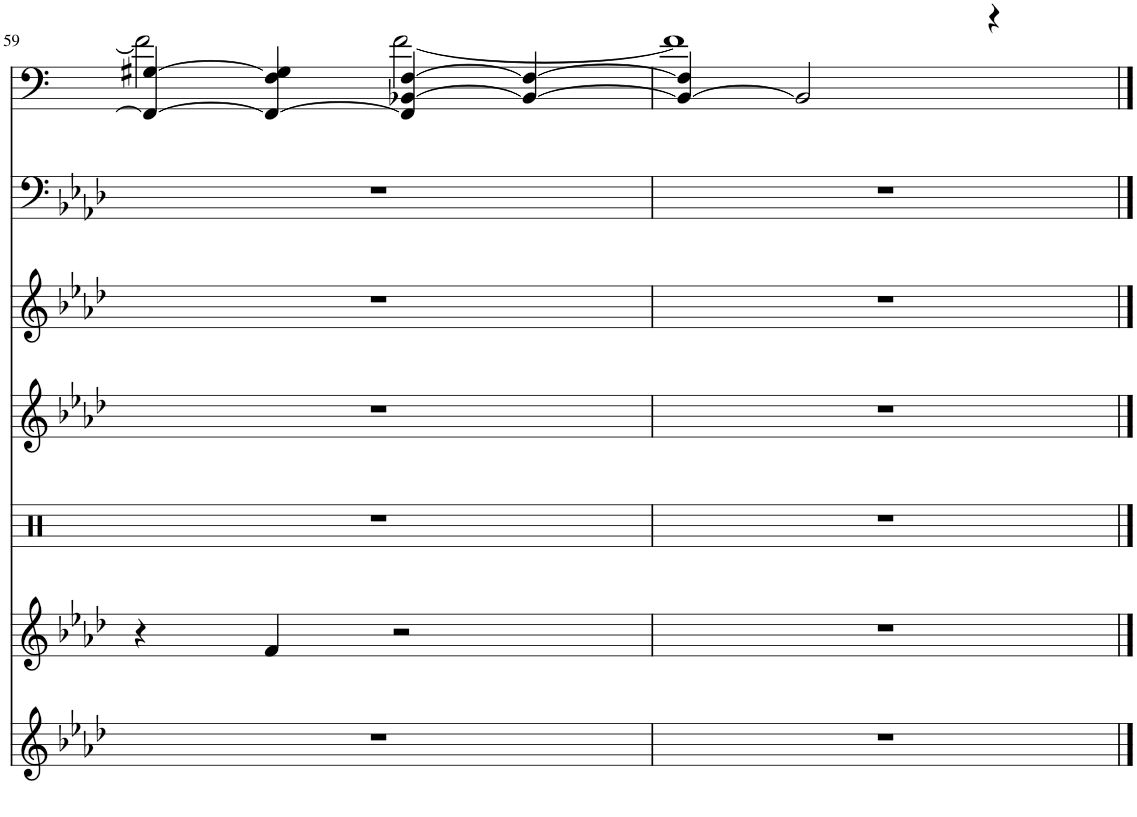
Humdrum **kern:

**kern	**kern	**kern	**kern	**kern	**kern	**kern
*part7	*part6	*part5	*part4	*part3	*part2	*part1
*staff7	*staff6	*staff5	*staff4	*staff3	*staff2	*staff1
*I"Taiko Drum	*I"Woodblock	*I"Percussion	*I"Overdrive Gtr	*I"Tenor Sax	*I"Fingered Bass	*I"Clean Guitar, untitled
*	*I'Wd Bl	*	*	*I'T Sax	*	*
!!LO:PB:g=z
*clefG2	*clefG2	*clefX	*clefG2	*clefG2	*clefF4	*clefF4
*	*	*	*	*Trd8c14	*	*
*k[b-e-a-d-]	*k[b-e-a-d-]	*k[]	*k[b-e-a-d-]	*k[b-e-a-d-]	*k[b-e-a-d-]	*k[b-e-a-d-]
*M4/4	*M4/4	*M4/4	*M4/4	*M4/4	*M4/4	*M4/4
=59	=59	=59	=59	=59	=59	=59
*	*	*	*	*	*	*^
1r	4r	1r	1r	1r	1r	4FF/_ [4G#X/	2f\]
.	4f/	.	.	.	.	4FF/_ 4F/ 4G#/]	.
.	2r	.	.	.	.	4FF/] [4BB-X/ [4F/	[2f\
.	.	.	.	.	.	4BB-/_ 4F/_	.
=60	=60	=60	=60	=60	=60	=60	=60
1r	1r	1r	1r	1r	1r	4BB-/_ 4F/]	1f]
.	.	.	.	.	.	2BB-/]	.
.	.	.	.	.	.	4r	.
*	*	*	*	*	*	*v	*v
==	==	==	==	==	==	==
*-	*-	*-	*-	*-	*-	*-
